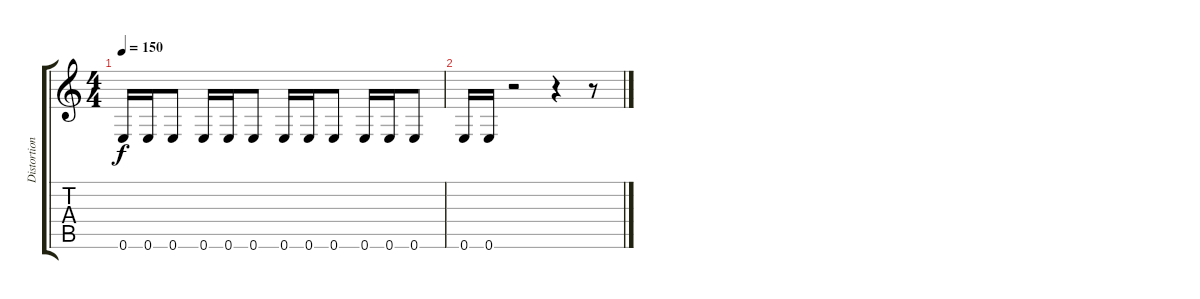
\track ("Distortion Guitar (background) (echo)" "Distortion") {instrument distortionguitar}
\staff {score tabs}
\tuning (E4 B3 G3 D3 A2 E2) {hide}
\ts (4 4)
\tempo 150
\clef g2
\ks c
0.6.16{dy f volume 1} 0.6.16 0.6.8 0.6.16 0.6.16 0.6.8 0.6.16 0.6.16 0.6.8 0.6.16 0.6.16 0.6.8 |
0.6.16 0.6.16 r.2 r.4 r.8
